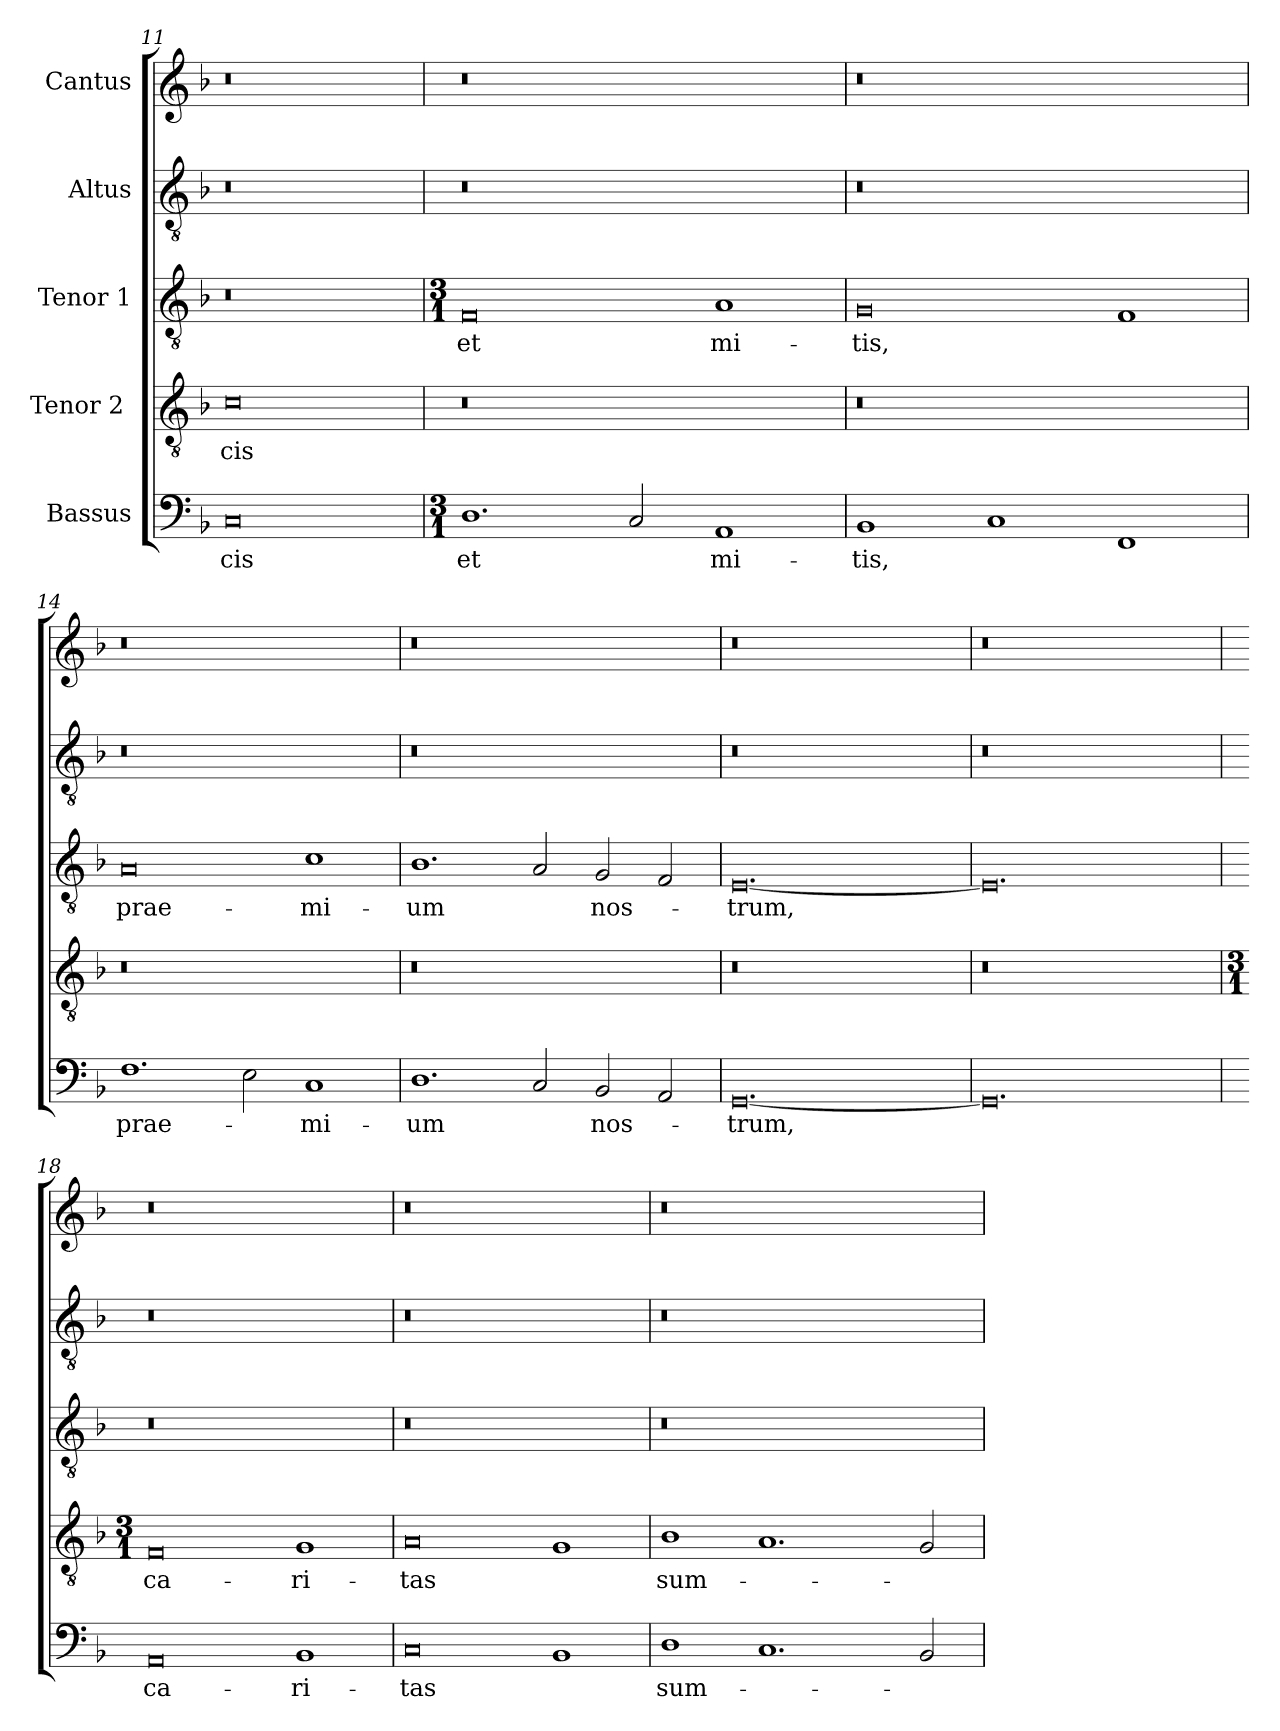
**kern	**text	**kern	**text	**kern	**text	**kern	**kern
*part5	*part5	*part4	*part4	*part3	*part3	*part2	*part1
*staff5	*staff5	*staff4	*staff4	*staff3	*staff3	*staff2	*staff1
*I"Bassus	*	*I"Tenor 2 	*	*I"Tenor 1	*	*I"Altus	*I"Cantus
*clefF4	*	*clefGv2	*	*clefGv2	*	*clefGv2	*clefG2
*k[b-]	*	*k[b-]	*	*k[b-]	*	*k[b-]	*k[b-]
*F:	*	*F:	*	*F:	*	*F:	*F:
=11	=11	=11	=11	=11	=11	=11	=11
0C/	-cis	0c\	-cis	0r	.	0r	0r
!!LO:PB:g=z
=12	=12	=12	=12	=12	=12	=12	=12
*M3/1	*	*	*	*M3/1	*	*	*
1.D\	et	0r	.	0F/	et	0r	0r
2C/	.	.	.	.	.	.	.
1AA/	mi-	1ryy	.	1A/	mi-	1ryy	1ryy
=13	=13	=13	=13	=13	=13	=13	=13
1BB-/	-tis,	0r	.	0G/	-tis,	0r	0r
1C/	.	.	.	.	.	.	.
1FF/	.	1ryy	.	1F/	.	1ryy	1ryy
=14	=14	=14	=14	=14	=14	=14	=14
1.F\	prae-	0r	.	0A/	prae-	0r	0r
2E\	.	.	.	.	.	.	.
1C/	-mi-	1ryy	.	1c\	-mi-	1ryy	1ryy
=15	=15	=15	=15	=15	=15	=15	=15
1.D\	-um	0r	.	1.B-\	-um	0r	0r
2C/	.	.	.	2A/	.	.	.
2BB-/	nos-	1ryy	.	2G/	nos-	1ryy	1ryy
2AA/	.	.	.	2F/	.	.	.
=16	=16	=16	=16	=16	=16	=16	=16
[0.GG/	-trum,	0r	.	[0.E/	-trum,	0r	0r
.	.	1ryy	.	.	.	1ryy	1ryy
=17	=17	=17	=17	=17	=17	=17	=17
0.GG/]	.	0r	.	0.E/]	.	0r	0r
.	.	1ryy	.	.	.	1ryy	1ryy
=18	=18	=18	=18	=18	=18	=18	=18
*	*	*M3/1	*	*	*	*	*
0AA/	ca-	0F/	ca-	0r	.	0r	0r
1BB-/	-ri-	1G/	-ri-	1ryy	.	1ryy	1ryy
=19	=19	=19	=19	=19	=19	=19	=19
0C/	-tas	0A/	-tas	0r	.	0r	0r
1BB-/	.	1G/	.	1ryy	.	1ryy	1ryy
!!LO:LB:g=z
=20	=20	=20	=20	=20	=20	=20	=20
1D\	sum-	1B-\	sum-	0r	.	0r	0r
1.C/	.	1.A/	.	.	.	.	.
.	.	.	.	1ryy	.	1ryy	1ryy
2BB-/	.	2G/	.	.	.	.	.
=	=	=	=	=	=	=	=
*-	*-	*-	*-	*-	*-	*-	*-
